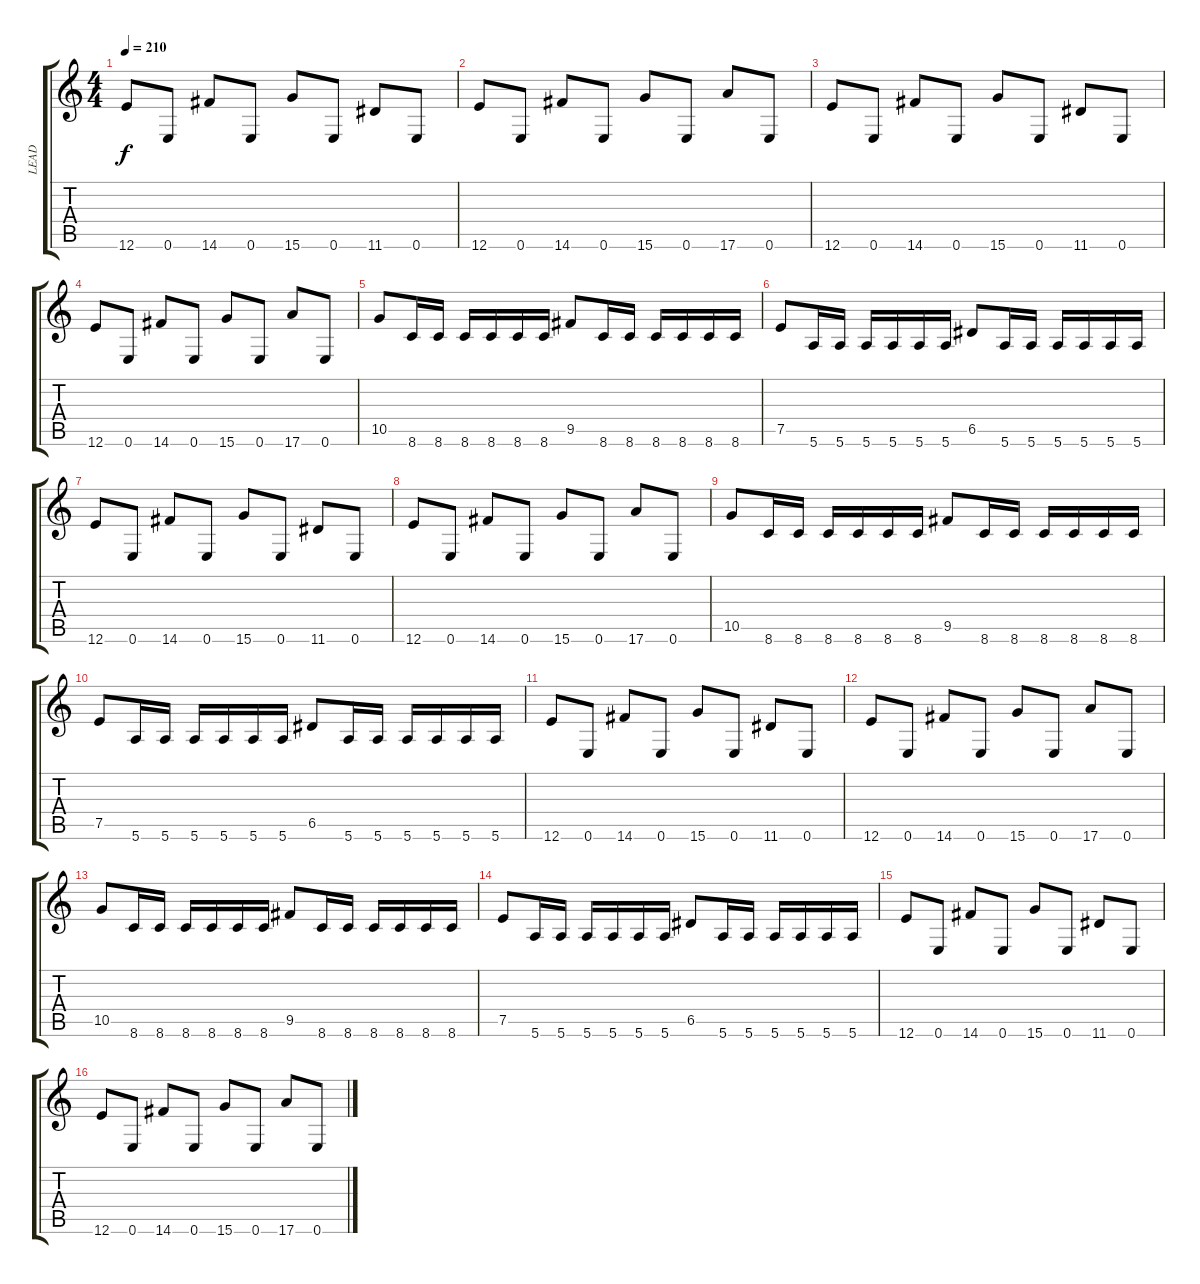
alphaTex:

\track ("LEAD" "LEAD") {instrument distortionguitar}
\staff {score tabs}
\tuning (E4 B3 G3 D3 A2 E2) {hide}
\ts (4 4)
\tempo 210
\clef g2
\ks c
12.6.8{dy f} 0.6.8 14.6.8 0.6.8 15.6.8 0.6.8 11.6.8 0.6.8 |
12.6.8 0.6.8 14.6.8 0.6.8 15.6.8 0.6.8 17.6.8 0.6.8 |
12.6.8 0.6.8 14.6.8 0.6.8 15.6.8 0.6.8 11.6.8 0.6.8 |
12.6.8 0.6.8 14.6.8 0.6.8 15.6.8 0.6.8 17.6.8 0.6.8 |
10.5.8 8.6.16 8.6.16 8.6.16 8.6.16 8.6.16 8.6.16 9.5.8 8.6.16 8.6.16 8.6.16 8.6.16 8.6.16 8.6.16 |
7.5.8 5.6.16 5.6.16 5.6.16 5.6.16 5.6.16 5.6.16 6.5.8 5.6.16 5.6.16 5.6.16 5.6.16 5.6.16 5.6.16 |
12.6.8 0.6.8 14.6.8 0.6.8 15.6.8 0.6.8 11.6.8 0.6.8 |
12.6.8 0.6.8 14.6.8 0.6.8 15.6.8 0.6.8 17.6.8 0.6.8 |
10.5.8 8.6.16 8.6.16 8.6.16 8.6.16 8.6.16 8.6.16 9.5.8 8.6.16 8.6.16 8.6.16 8.6.16 8.6.16 8.6.16 |
7.5.8 5.6.16 5.6.16 5.6.16 5.6.16 5.6.16 5.6.16 6.5.8 5.6.16 5.6.16 5.6.16 5.6.16 5.6.16 5.6.16 |
12.6.8 0.6.8 14.6.8 0.6.8 15.6.8 0.6.8 11.6.8 0.6.8 |
12.6.8 0.6.8 14.6.8 0.6.8 15.6.8 0.6.8 17.6.8 0.6.8 |
10.5.8 8.6.16 8.6.16 8.6.16 8.6.16 8.6.16 8.6.16 9.5.8 8.6.16 8.6.16 8.6.16 8.6.16 8.6.16 8.6.16 |
7.5.8 5.6.16 5.6.16 5.6.16 5.6.16 5.6.16 5.6.16 6.5.8 5.6.16 5.6.16 5.6.16 5.6.16 5.6.16 5.6.16 |
12.6.8 0.6.8 14.6.8 0.6.8 15.6.8 0.6.8 11.6.8 0.6.8 |
12.6.8 0.6.8 14.6.8 0.6.8 15.6.8 0.6.8 17.6.8 0.6.8
